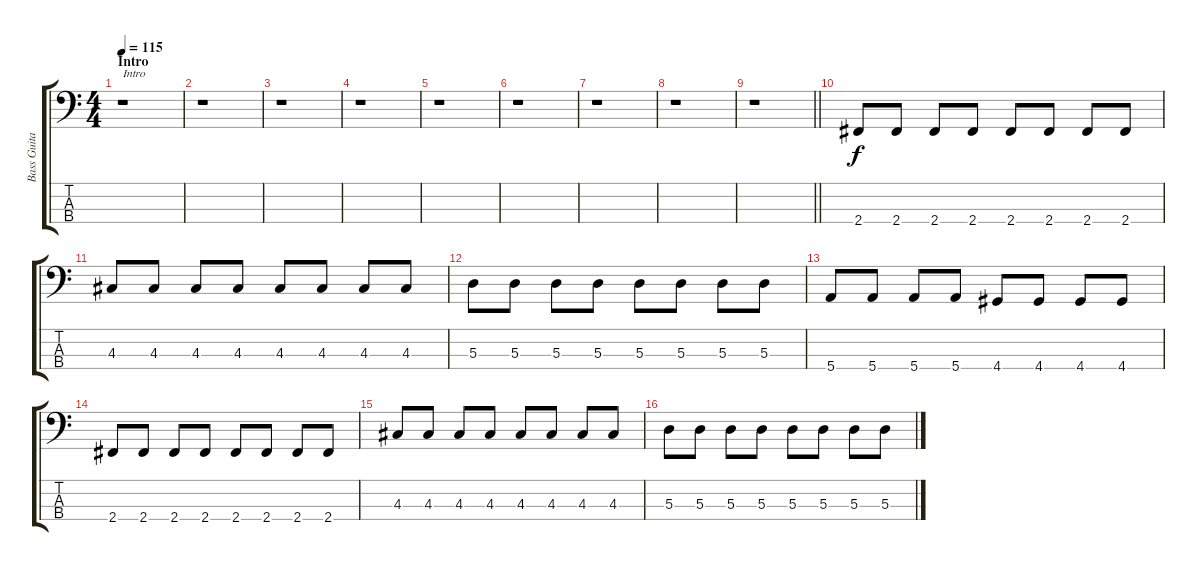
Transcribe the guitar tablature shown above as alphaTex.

\track ("Bass Guitar" "Bass Guita") {instrument electricbassfinger}
\staff {score tabs}
\tuning (G2 D2 A1 E1) {hide}
\ts (4 4)
\section ("" "Intro")
\tempo 115
\clef f4
\ks c
r.1{txt "Intro" dy f instrument electricbassfinger} |
r.1 |
r.1 |
r.1 |
r.1 |
r.1 |
r.1 |
r.1 |
\barLineRight lightlight
r.1 |
2.4.8 2.4.8 2.4.8 2.4.8 2.4.8 2.4.8 2.4.8 2.4.8 |
4.3.8 4.3.8 4.3.8 4.3.8 4.3.8 4.3.8 4.3.8 4.3.8 |
5.3.8 5.3.8 5.3.8 5.3.8 5.3.8 5.3.8 5.3.8 5.3.8 |
5.4.8 5.4.8 5.4.8 5.4.8 4.4.8 4.4.8 4.4.8 4.4.8 |
2.4.8 2.4.8 2.4.8 2.4.8 2.4.8 2.4.8 2.4.8 2.4.8 |
4.3.8 4.3.8 4.3.8 4.3.8 4.3.8 4.3.8 4.3.8 4.3.8 |
5.3.8 5.3.8 5.3.8 5.3.8 5.3.8 5.3.8 5.3.8 5.3.8
